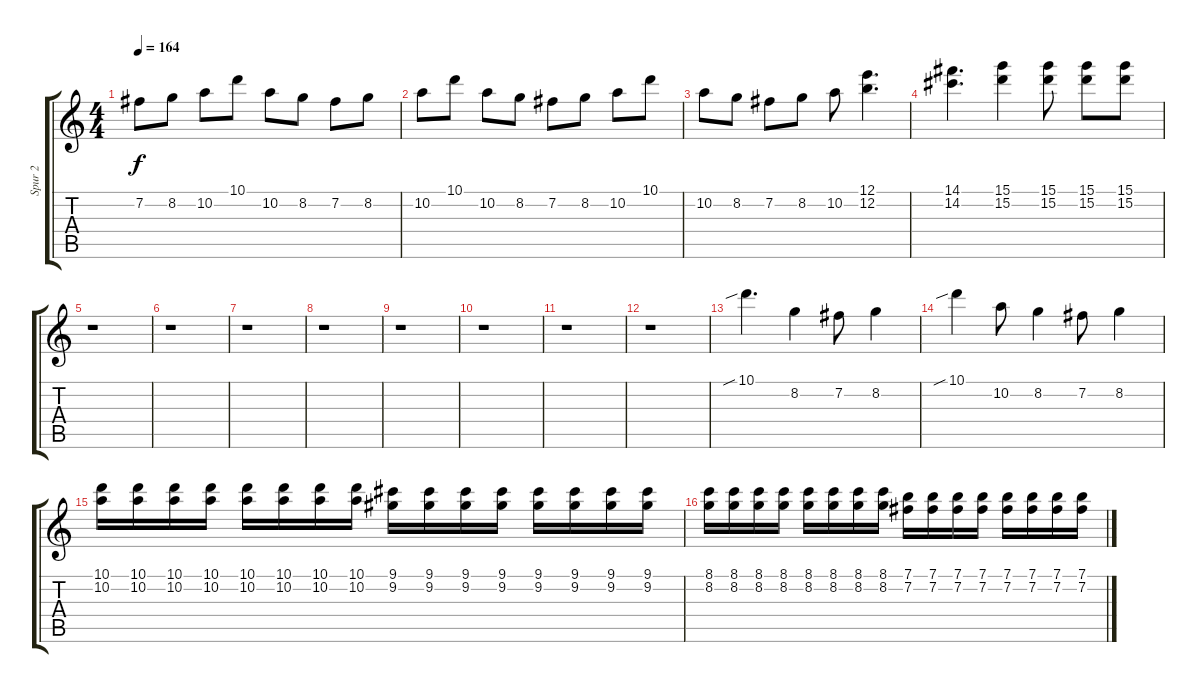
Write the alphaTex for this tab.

\track ("Spur 2" "Spur 2") {instrument overdrivenguitar}
\staff {score tabs}
\tuning (E4 B3 G3 D3 A2 E2) {hide}
\ts (4 4)
\tempo 164
\clef g2
\ks c
7.2.8{dy f} 8.2.8 10.2.8 10.1.8 10.2.8 8.2.8 7.2.8 8.2.8 |
10.2.8 10.1.8 10.2.8 8.2.8 7.2.8 8.2.8 10.2.8 10.1.8 |
10.2.8 8.2.8 7.2.8 8.2.8 10.2.8 (12.1 12.2).4{d} |
(14.1 14.2).4{d} (15.1 15.2).4 (15.1 15.2).8 (15.1 15.2).8 (15.1 15.2).8 |
r.1 |
r.1 |
r.1 |
r.1 |
r.1 |
r.1 |
r.1 |
r.1 |
10.1{sib}.4{d} 8.2.4 7.2.8 8.2.4 |
10.1{sib}.4 10.2.8 8.2.4 7.2.8 8.2.4 |
(10.1 10.2).16 (10.1 10.2).16 (10.1 10.2).16 (10.1 10.2).16 (10.1 10.2).16 (10.1 10.2).16 (10.1 10.2).16 (10.1 10.2).16 (9.1 9.2).16 (9.1 9.2).16 (9.1 9.2).16 (9.1 9.2).16 (9.1 9.2).16 (9.1 9.2).16 (9.1 9.2).16 (9.1 9.2).16 |
(8.1 8.2).16 (8.1 8.2).16 (8.1 8.2).16 (8.1 8.2).16 (8.1 8.2).16 (8.1 8.2).16 (8.1 8.2).16 (8.1 8.2).16 (7.1 7.2).16 (7.1 7.2).16 (7.1 7.2).16 (7.1 7.2).16 (7.1 7.2).16 (7.1 7.2).16 (7.1 7.2).16 (7.1 7.2).16
